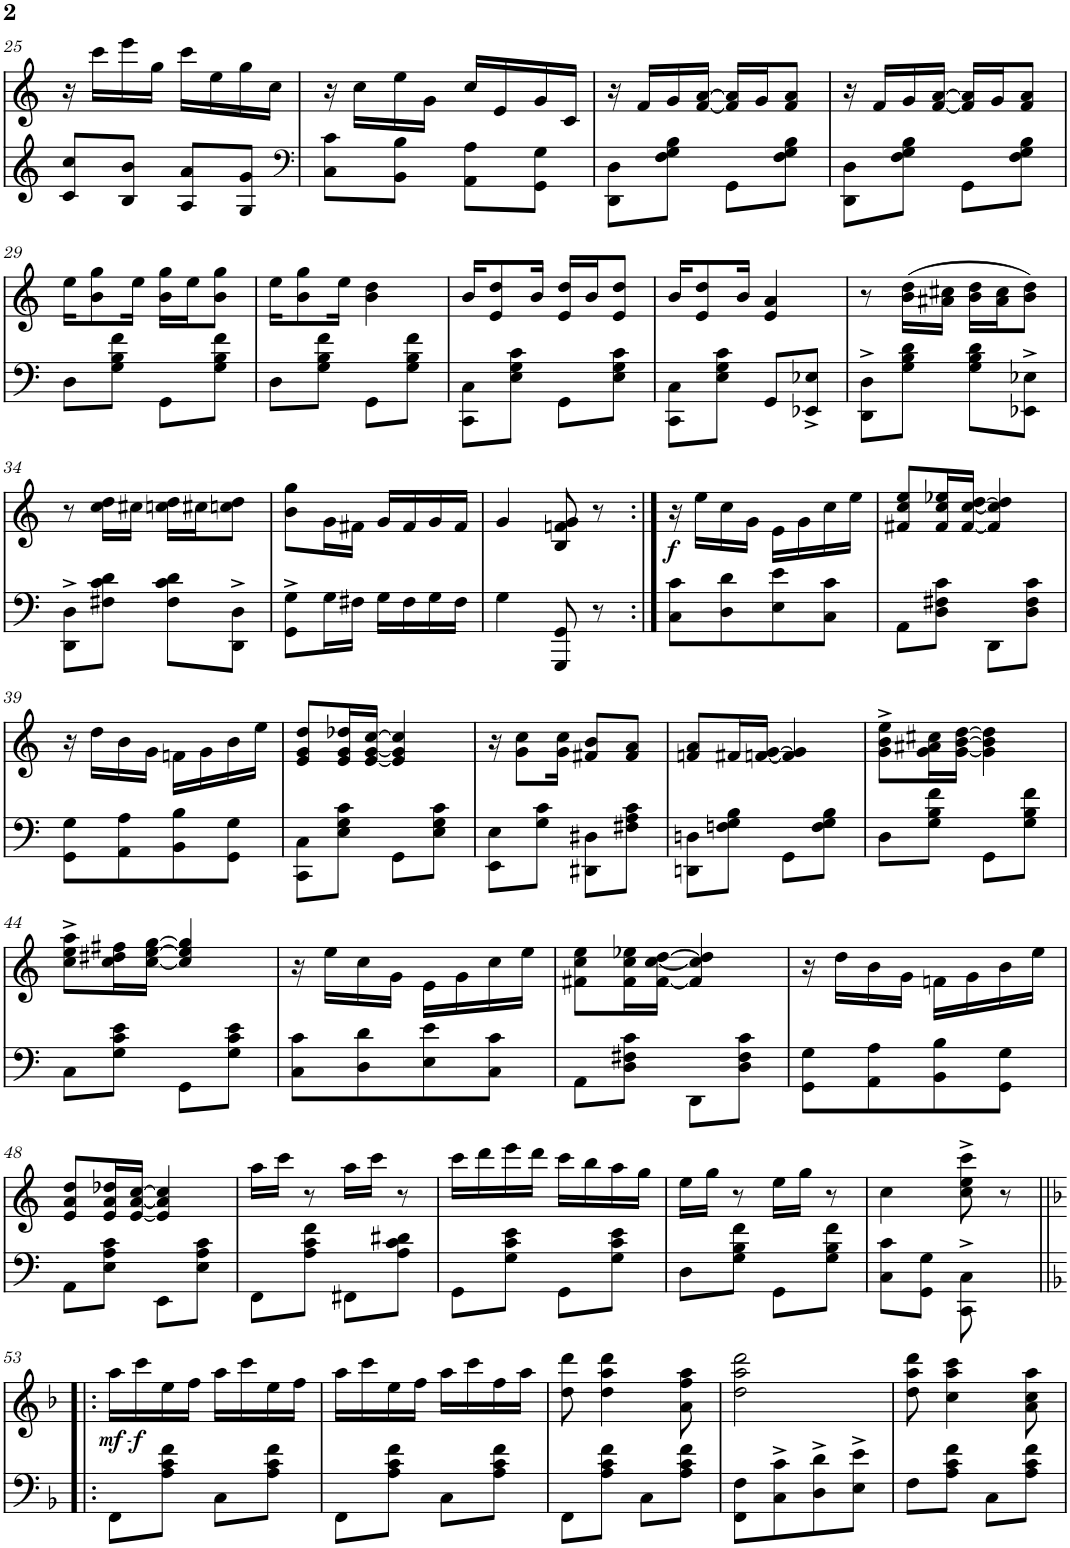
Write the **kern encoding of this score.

**kern	**kern	**dynam
*part2	*part1	*part1
*staff2	*staff1	*staff1
*I"Piano	*I"Piano	*
*I'Pno	*I'Pno	*
!!LO:PB:g=z
*clefG2	*clefG2	*
*k[]	*k[]	*
*M2/4	*M2/4	*
=25	=25	=25
8c/ 8cc/L	16r	.
.	16ccc\LL	.
8B/ 8b/J	16eee\	.
.	16gg\JJ	.
8A/ 8a/L	16ccc\LL	.
.	16ee\	.
8G/ 8g/J	16gg\	.
.	16cc\JJ	.
=26	=26	=26
*clefF4	*	*
8C\ 8c\L	16r	.
.	16cc\LL	.
8BB\ 8B\J	16ee\	.
.	16g\JJ	.
8AA\ 8A\L	16cc/LL	.
.	16e/	.
8GG\ 8G\J	16g/	.
.	16c/JJ	.
=27	=27	=27
8DD\ 8D\L	16r	.
.	16f/LL	.
8F\ 8G\ 8B\J	16g/	.
.	[16f/ [16a/JJ	.
8GG\L	16f/] 16a/]LL	.
.	16g/J	.
8F\ 8G\ 8B\J	8f/ 8a/J	.
=28	=28	=28
8DD\ 8D\L	16r	.
.	16f/LL	.
8F\ 8G\ 8B\J	16g/	.
.	[16f/ [16a/JJ	.
8GG\L	16f/] 16a/]LL	.
.	16g/J	.
8F\ 8G\ 8B\J	8f/ 8a/J	.
!!LO:LB:g=z
=29	=29	=29
8D\L	16ee\KL	.
.	8b\ 8gg\	.
8G\ 8B\ 8f\J	.	.
.	16ee\Jk	.
8GG\L	16b\ 16gg\LL	.
.	16ee\J	.
8G\ 8B\ 8f\J	8b\ 8gg\J	.
=30	=30	=30
8D\L	16ee\KL	.
.	8b\ 8gg\	.
8G\ 8B\ 8f\J	.	.
.	16ee\Jk	.
8GG\L	4b\ 4dd\	.
8G\ 8B\ 8f\J	.	.
=31	=31	=31
8CC\ 8C\L	16b/KL	.
.	8e/ 8dd/	.
8E\ 8G\ 8c\J	.	.
.	16b/Jk	.
8GG\L	16e/ 16dd/LL	.
.	16b/J	.
8E\ 8G\ 8c\J	8e/ 8dd/J	.
=32	=32	=32
8CC\ 8C\L	16b/KL	.
.	8e/ 8dd/	.
8E\ 8G\ 8c\J	.	.
.	16b/Jk	.
8GG/L	4e/ 4a/	.
8EE-X/^ 8E-X/^J	.	.
=33	=33	=33
8DD\^ 8D\^L	8r	.
8G\ 8B\ 8d\J	(16b\ 16dd\LL	.
.	16a#X\ 16cc#X\JJ	.
8G\ 8B\ 8d\L	16b\ 16dd\LL	.
.	16a#\ 16cc#\J	.
8EE-X\^ 8E-X\^J	8b\ 8dd\J)	.
!!LO:LB:g=z
=34	=34	=34
8DD\^ 8D\^L	8r	.
8F#X\ 8c\ 8d\J	16cc\ 16dd\LL	.
.	16cc#X\JJ	.
8F#\ 8c\ 8d\L	16ccn\ 16dd\LL	.
.	16cc#X\J	.
8DD\^ 8D\^J	8ccn\ 8dd\J	.
=35	=35	=35
8GG\^ 8G\^L	8b\ 8gg\L	.
16G\L	16g\L	.
16F#X\JJ	16f#X\JJ	.
16G\LL	16g/LL	.
16F#\	16f#/	.
16G\	16g/	.
16F#\JJ	16f#/JJ	.
=36	=36	=36
4G\	4g/	.
8GGG/ 8GG/	8B/ 8fn/ 8g/	.
8r	8r	.
=37:|!	=37:|!	=37:|!
*k[]	*k[]	*
!	!	!LO:DY:b
8C\ 8c\L	16r	f
.	16ee\LL	.
8D\ 8d\	16cc\	.
.	16g\JJ	.
8E\ 8e\	16e\LL	.
.	16g\	.
8C\ 8c\J	16cc\	.
.	16ee\JJ	.
=38	=38	=38
8AA\L	8f#X/ 8cc/ 8ee/L	.
8D\ 8F#X\ 8c\J	16f#/ 16cc/ 16ee-X/L	.
.	[16f#/ [16cc/ [16dd/JJ	.
8DD\L	4f#/] 4cc/] 4dd/]	.
8D\ 8F#\ 8c\J	.	.
!!LO:LB:g=z
=39	=39	=39
8GG\ 8G\L	16r	.
.	16dd\LL	.
8AA\ 8A\	16b\	.
.	16g\JJ	.
8BB\ 8B\	16fn\LL	.
.	16g\	.
8GG\ 8G\J	16b\	.
.	16ee\JJ	.
=40	=40	=40
8CC\ 8C\L	8e/ 8g/ 8dd/L	.
8E\ 8G\ 8c\J	16e/ 16g/ 16dd-X/L	.
.	[16e/ [16g/ [16cc/JJ	.
8GG\L	4e/] 4g/] 4cc/]	.
8E\ 8G\ 8c\J	.	.
=41	=41	=41
8EE\ 8E\L	16r	.
.	8g\ 8cc\L	.
8G\ 8c\J	.	.
.	16g\ 16cc\Jk	.
8DD#X\ 8D#X\L	8f#X/ 8b/L	.
8F#X\ 8A\ 8c\J	8f#/ 8a/J	.
=42	=42	=42
8DDn\ 8Dn\L	8fn/ 8a/L	.
8Fn\ 8G\ 8B\J	16f#X/L	.
.	[16fn/ [16g/JJ	.
8GG\L	4f/] 4g/]	.
8F\ 8G\ 8B\J	.	.
=43	=43	=43
8D\L	8g\^ 8b\^ 8ee\^L	.
8G\ 8B\ 8f\J	16g\ 16a#X\ 16cc#X\L	.
.	[16g\ [16b\ [16dd\JJ	.
8GG\L	4g\] 4b\] 4dd\]	.
8G\ 8B\ 8f\J	.	.
!!LO:LB:g=z
=44	=44	=44
8C\L	8cc\^ 8ee\^ 8aa\^L	.
8G\ 8c\ 8e\J	16cc\ 16dd#X\ 16ff#X\L	.
.	[16cc\ [16ee\ [16gg\JJ	.
8GG\L	4cc/] 4ee/] 4gg/]	.
8G\ 8c\ 8e\J	.	.
=45	=45	=45
8C\ 8c\L	16r	.
.	16ee\LL	.
8D\ 8d\	16cc\	.
.	16g\JJ	.
8E\ 8e\	16e\LL	.
.	16g\	.
8C\ 8c\J	16cc\	.
.	16ee\JJ	.
=46	=46	=46
8AA\L	8f#X\ 8cc\ 8ee\L	.
8D\ 8F#X\ 8c\J	16f#\ 16cc\ 16ee-X\L	.
.	[16f#\ [16cc\ [16dd\JJ	.
8DD\L	4f#/] 4cc/] 4dd/]	.
8D\ 8F#\ 8c\J	.	.
=47	=47	=47
8GG\ 8G\L	16r	.
.	16dd\LL	.
8AA\ 8A\	16b\	.
.	16g\JJ	.
8BB\ 8B\	16fn\LL	.
.	16g\	.
8GG\ 8G\J	16b\	.
.	16ee\JJ	.
!!LO:LB:g=z
=48	=48	=48
8AA\L	8e/ 8a/ 8dd/L	.
8E\ 8A\ 8c\J	16e/ 16a/ 16dd-X/L	.
.	[16e/ [16a/ [16cc/JJ	.
8EE\L	4e/] 4a/] 4cc/]	.
8E\ 8A\ 8c\J	.	.
=49	=49	=49
8FF\L	16aa\LL	.
.	16ccc\JJ	.
8A\ 8c\ 8f\J	8r	.
8FF#X\L	16aa\LL	.
.	16ccc\JJ	.
8A\ 8c\ 8d#X\J	8r	.
=50	=50	=50
8GG\L	16ccc\LL	.
.	16ddd\	.
8G\ 8c\ 8e\J	16eee\	.
.	16ddd\JJ	.
8GG\L	16ccc\LL	.
.	16bb\	.
8G\ 8c\ 8e\J	16aa\	.
.	16gg\JJ	.
=51	=51	=51
8D\L	16ee\LL	.
.	16gg\JJ	.
8G\ 8B\ 8f\J	8r	.
8GG\L	16ee\LL	.
.	16gg\JJ	.
8G\ 8B\ 8f\J	8r	.
=52	=52	=52
8C\ 8c\L	4cc\	.
8GG\ 8G\J	.	.
8CC\^ 8C\^	8cc\^ 8ee\^ 8ccc\^	.
8ryy	8r	.
!!LO:LB:g=z
=53!|:	=53!|:	=53!|:
*k[b-]	*k[b-]	*
!	!	!LO:DY:b
!	!	!LO:DY:n=1:b
8FF\L	16aa\LL	mf other-dynamics
!	!	!LO:DY:n=2:b
.	16ccc\	f
8A\ 8c\ 8f\J	16ee\	.
.	16ff\JJ	.
8C\L	16aa\LL	.
.	16ccc\	.
8A\ 8c\ 8f\J	16ee\	.
.	16ff\JJ	.
=54	=54	=54
8FF\L	16aa\LL	.
.	16ccc\	.
8A\ 8c\ 8f\J	16ee\	.
.	16ff\JJ	.
8C\L	16aa\LL	.
.	16ccc\	.
8A\ 8c\ 8f\J	16ff\	.
.	16aa\JJ	.
=55	=55	=55
8FF\L	8dd\ 8ddd\	.
8A\ 8c\ 8f\J	4dd\ 4aa\ 4ddd\	.
8C\L	.	.
8A\ 8c\ 8f\J	8a\ 8ff\ 8aa\	.
=56	=56	=56
8FF\ 8F\L	2dd\ 2aa\ 2ddd\	.
8C\^ 8c\^	.	.
8D\^ 8d\^	.	.
8E\^ 8e\^J	.	.
=57	=57	=57
8F\L	8dd\ 8aa\ 8ddd\	.
8A\ 8c\ 8f\J	4cc\ 4aa\ 4ccc\	.
8C\L	.	.
8A\ 8c\ 8f\J	8a\ 8cc\ 8aa\	.
=	=	=
*-	*-	*-
